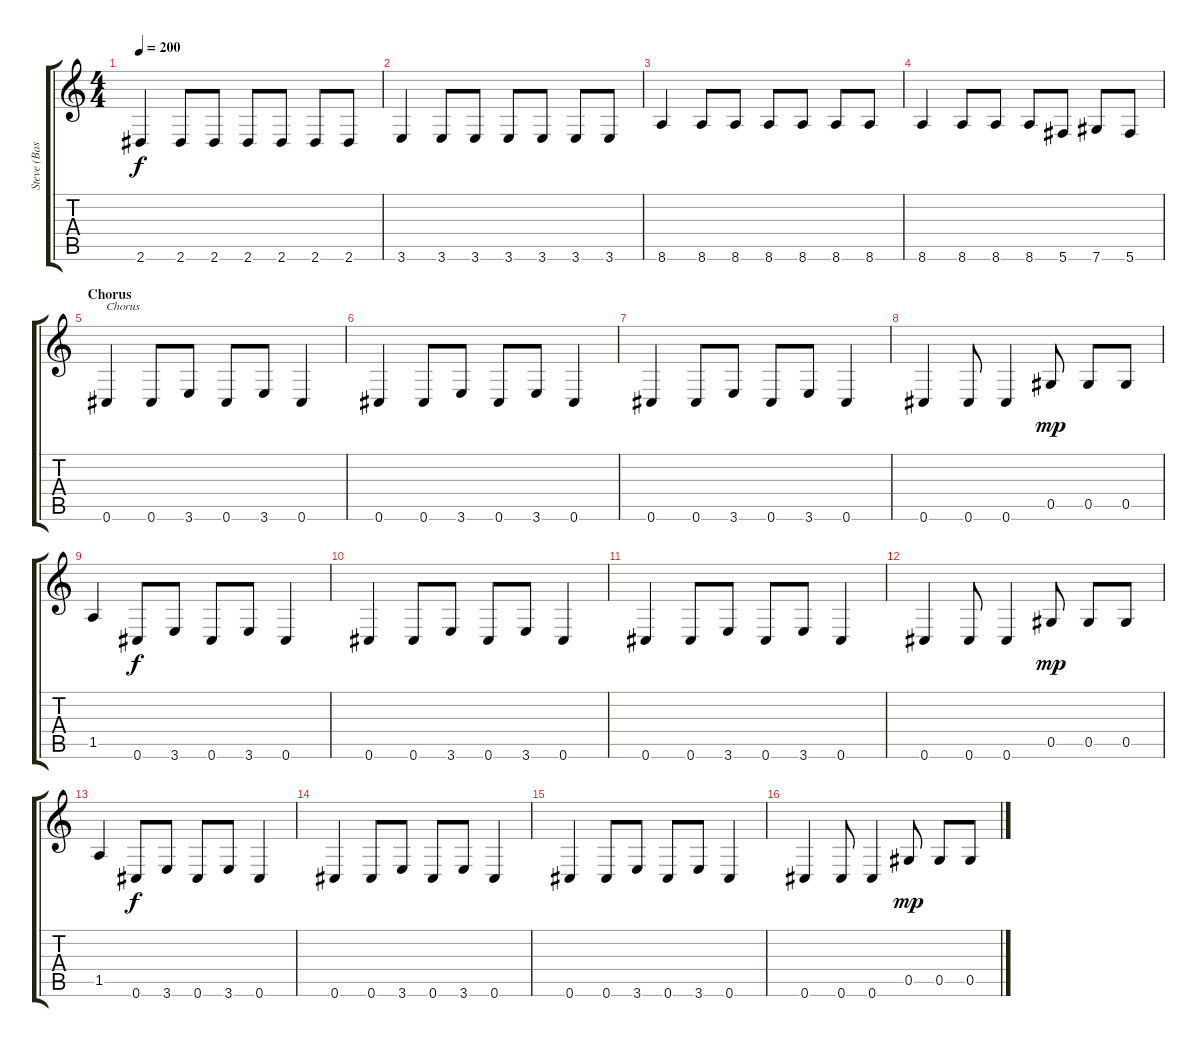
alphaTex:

\track ("Steve (Bass)" "Steve (Bas") {instrument acousticbass}
\staff {score tabs}
\tuning (Eb4 Bb3 Gb3 Db3 Ab2 Db2) {hide}
\ts (4 4)
\tempo 200
\clef g2
\ks c
2.6.4{dy f} 2.6.8 2.6.8 2.6.8 2.6.8 2.6.8 2.6.8 |
3.6.4 3.6.8 3.6.8 3.6.8 3.6.8 3.6.8 3.6.8 |
8.6.4 8.6.8 8.6.8 8.6.8 8.6.8 8.6.8 8.6.8 |
8.6.4 8.6.8 8.6.8 8.6.8 5.6.8 7.6.8 5.6.8 |
\section ("" "Chorus")
0.6.4{txt "Chorus"} 0.6.8 3.6.8 0.6.8 3.6.8 0.6.4 |
0.6.4 0.6.8 3.6.8 0.6.8 3.6.8 0.6.4 |
0.6.4 0.6.8 3.6.8 0.6.8 3.6.8 0.6.4 |
0.6.4 0.6.8 0.6.4 0.5.8{dy mp} 0.5.8 0.5.8 |
1.5.4 0.6.8{dy f} 3.6.8 0.6.8 3.6.8 0.6.4 |
0.6.4 0.6.8 3.6.8 0.6.8 3.6.8 0.6.4 |
0.6.4 0.6.8 3.6.8 0.6.8 3.6.8 0.6.4 |
0.6.4 0.6.8 0.6.4 0.5.8{dy mp} 0.5.8 0.5.8 |
1.5.4 0.6.8{dy f} 3.6.8 0.6.8 3.6.8 0.6.4 |
0.6.4 0.6.8 3.6.8 0.6.8 3.6.8 0.6.4 |
0.6.4 0.6.8 3.6.8 0.6.8 3.6.8 0.6.4 |
0.6.4 0.6.8 0.6.4 0.5.8{dy mp} 0.5.8 0.5.8
